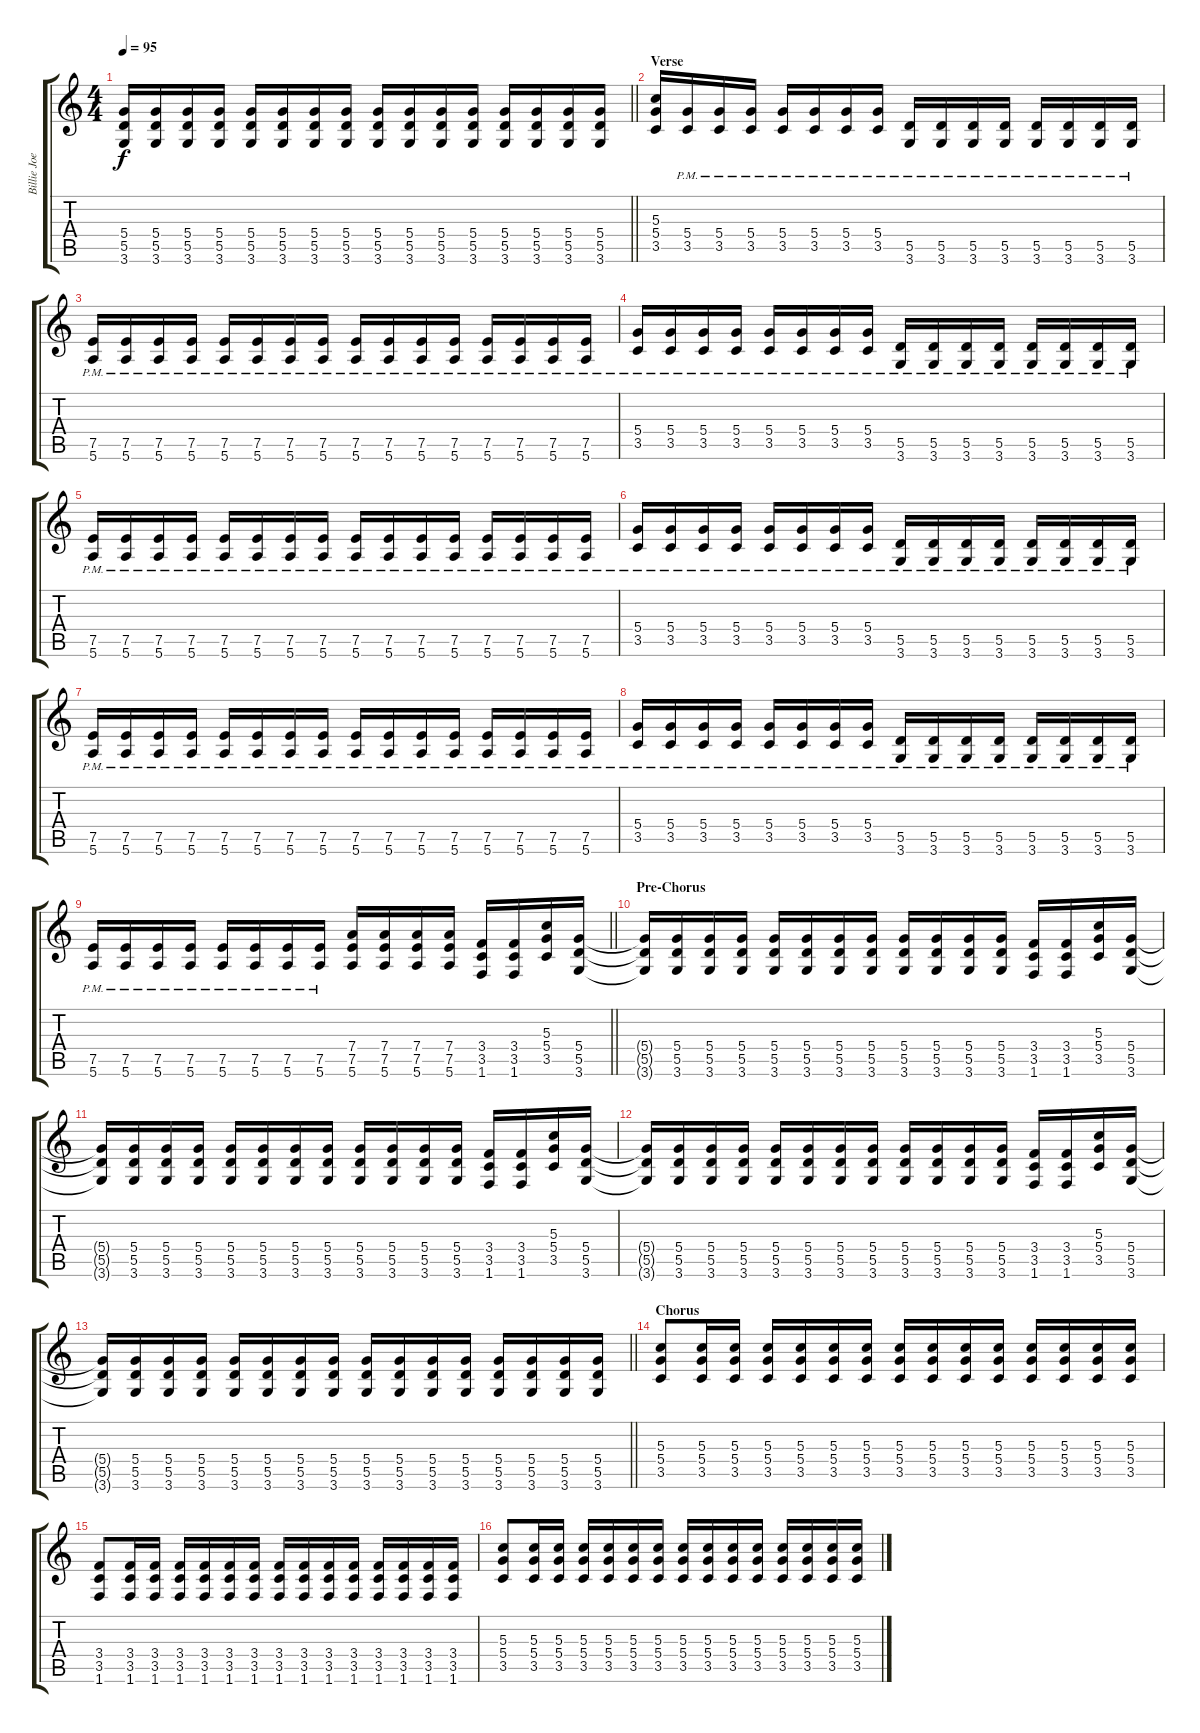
\track ("Billie Joe" "Billie Joe") {instrument overdrivenguitar}
\staff {score tabs}
\tuning (E4 B3 G3 D3 A2 E2) {hide}
\ts (4 4)
\tempo 95
\clef g2
\barLineRight lightlight
\ks c
(5.4{t} 5.5{t} 3.6{t}).16{dy f} (5.4 5.5 3.6).16 (5.4 5.5 3.6).16 (5.4 5.5 3.6).16 (5.4 5.5 3.6).16 (5.4 5.5 3.6).16 (5.4 5.5 3.6).16 (5.4 5.5 3.6).16 (5.4 5.5 3.6).16 (5.4 5.5 3.6).16 (5.4 5.5 3.6).16 (5.4 5.5 3.6).16 (5.4 5.5 3.6).16 (5.4 5.5 3.6).16 (5.4 5.5 3.6).16 (5.4 5.5 3.6).16 |
\section ("" "Verse")
(5.3 5.4 3.5).16 (5.4{pm} 3.5{pm}).16 (5.4{pm} 3.5{pm}).16 (5.4{pm} 3.5{pm}).16 (5.4{pm} 3.5{pm}).16 (5.4{pm} 3.5{pm}).16 (5.4{pm} 3.5{pm}).16 (5.4{pm} 3.5{pm}).16 (5.5{pm} 3.6{pm}).16 (5.5{pm} 3.6{pm}).16 (5.5{pm} 3.6{pm}).16 (5.5{pm} 3.6{pm}).16 (5.5{pm} 3.6{pm}).16 (5.5{pm} 3.6{pm}).16 (5.5{pm} 3.6{pm}).16 (5.5{pm} 3.6{pm}).16 |
(7.5{pm} 5.6{pm}).16 (7.5{pm} 5.6{pm}).16 (7.5{pm} 5.6{pm}).16 (7.5{pm} 5.6{pm}).16 (7.5{pm} 5.6{pm}).16 (7.5{pm} 5.6{pm}).16 (7.5{pm} 5.6{pm}).16 (7.5{pm} 5.6{pm}).16 (7.5{pm} 5.6{pm}).16 (7.5{pm} 5.6{pm}).16 (7.5{pm} 5.6{pm}).16 (7.5{pm} 5.6{pm}).16 (7.5{pm} 5.6{pm}).16 (7.5{pm} 5.6{pm}).16 (7.5{pm} 5.6{pm}).16 (7.5{pm} 5.6{pm}).16 |
(5.4{pm} 3.5{pm}).16 (5.4{pm} 3.5{pm}).16 (5.4{pm} 3.5{pm}).16 (5.4{pm} 3.5{pm}).16 (5.4{pm} 3.5{pm}).16 (5.4{pm} 3.5{pm}).16 (5.4{pm} 3.5{pm}).16 (5.4{pm} 3.5{pm}).16 (5.5{pm} 3.6{pm}).16 (5.5{pm} 3.6{pm}).16 (5.5{pm} 3.6{pm}).16 (5.5{pm} 3.6{pm}).16 (5.5{pm} 3.6{pm}).16 (5.5{pm} 3.6{pm}).16 (5.5{pm} 3.6{pm}).16 (5.5{pm} 3.6{pm}).16 |
(7.5{pm} 5.6{pm}).16 (7.5{pm} 5.6{pm}).16 (7.5{pm} 5.6{pm}).16 (7.5{pm} 5.6{pm}).16 (7.5{pm} 5.6{pm}).16 (7.5{pm} 5.6{pm}).16 (7.5{pm} 5.6{pm}).16 (7.5{pm} 5.6{pm}).16 (7.5{pm} 5.6{pm}).16 (7.5{pm} 5.6{pm}).16 (7.5{pm} 5.6{pm}).16 (7.5{pm} 5.6{pm}).16 (7.5{pm} 5.6{pm}).16 (7.5{pm} 5.6{pm}).16 (7.5{pm} 5.6{pm}).16 (7.5{pm} 5.6{pm}).16 |
(5.4{pm} 3.5{pm}).16 (5.4{pm} 3.5{pm}).16 (5.4{pm} 3.5{pm}).16 (5.4{pm} 3.5{pm}).16 (5.4{pm} 3.5{pm}).16 (5.4{pm} 3.5{pm}).16 (5.4{pm} 3.5{pm}).16 (5.4{pm} 3.5{pm}).16 (5.5{pm} 3.6{pm}).16 (5.5{pm} 3.6{pm}).16 (5.5{pm} 3.6{pm}).16 (5.5{pm} 3.6{pm}).16 (5.5{pm} 3.6{pm}).16 (5.5{pm} 3.6{pm}).16 (5.5{pm} 3.6{pm}).16 (5.5{pm} 3.6{pm}).16 |
(7.5{pm} 5.6{pm}).16 (7.5{pm} 5.6{pm}).16 (7.5{pm} 5.6{pm}).16 (7.5{pm} 5.6{pm}).16 (7.5{pm} 5.6{pm}).16 (7.5{pm} 5.6{pm}).16 (7.5{pm} 5.6{pm}).16 (7.5{pm} 5.6{pm}).16 (7.5{pm} 5.6{pm}).16 (7.5{pm} 5.6{pm}).16 (7.5{pm} 5.6{pm}).16 (7.5{pm} 5.6{pm}).16 (7.5{pm} 5.6{pm}).16 (7.5{pm} 5.6{pm}).16 (7.5{pm} 5.6{pm}).16 (7.5{pm} 5.6{pm}).16 |
(5.4{pm} 3.5).16 (5.4{pm} 3.5{pm}).16 (5.4{pm} 3.5{pm}).16 (5.4{pm} 3.5{pm}).16 (5.4{pm} 3.5{pm}).16 (5.4{pm} 3.5{pm}).16 (5.4{pm} 3.5{pm}).16 (5.4{pm} 3.5{pm}).16 (5.5{pm} 3.6{pm}).16 (5.5{pm} 3.6{pm}).16 (5.5{pm} 3.6{pm}).16 (5.5{pm} 3.6{pm}).16 (5.5{pm} 3.6{pm}).16 (5.5{pm} 3.6{pm}).16 (5.5{pm} 3.6{pm}).16 (5.5{pm} 3.6{pm}).16 |
\barLineRight lightlight
(7.5 5.6{pm}).16 (7.5 5.6{pm}).16 (7.5 5.6{pm}).16 (7.5 5.6{pm}).16 (7.5{pm} 5.6{pm}).16 (7.5{pm} 5.6{pm}).16 (7.5{pm} 5.6{pm}).16 (7.5{pm} 5.6{pm}).16 (7.4 7.5 5.6).16 (7.4 7.5 5.6).16 (7.4 7.5 5.6).16 (7.4 7.5 5.6).16 (3.4 3.5 1.6).16 (3.4 3.5 1.6).16 (5.3 5.4 3.5).16 (5.4 5.5 3.6).16 |
\section ("" "Pre-Chorus")
(5.4{t} 5.5{t} 3.6{t}).16 (5.4 5.5 3.6).16 (5.4 5.5 3.6).16 (5.4 5.5 3.6).16 (5.4 5.5 3.6).16 (5.4 5.5 3.6).16 (5.4 5.5 3.6).16 (5.4 5.5 3.6).16 (5.4 5.5 3.6).16 (5.4 5.5 3.6).16 (5.4 5.5 3.6).16 (5.4 5.5 3.6).16 (3.4 3.5 1.6).16 (3.4 3.5 1.6).16 (5.3 5.4 3.5).16 (5.4 5.5 3.6).16 |
(5.4{t} 5.5{t} 3.6{t}).16 (5.4 5.5 3.6).16 (5.4 5.5 3.6).16 (5.4 5.5 3.6).16 (5.4 5.5 3.6).16 (5.4 5.5 3.6).16 (5.4 5.5 3.6).16 (5.4 5.5 3.6).16 (5.4 5.5 3.6).16 (5.4 5.5 3.6).16 (5.4 5.5 3.6).16 (5.4 5.5 3.6).16 (3.4 3.5 1.6).16 (3.4 3.5 1.6).16 (5.3 5.4 3.5).16 (5.4 5.5 3.6).16 |
(5.4{t} 5.5{t} 3.6{t}).16 (5.4 5.5 3.6).16 (5.4 5.5 3.6).16 (5.4 5.5 3.6).16 (5.4 5.5 3.6).16 (5.4 5.5 3.6).16 (5.4 5.5 3.6).16 (5.4 5.5 3.6).16 (5.4 5.5 3.6).16 (5.4 5.5 3.6).16 (5.4 5.5 3.6).16 (5.4 5.5 3.6).16 (3.4 3.5 1.6).16 (3.4 3.5 1.6).16 (5.3 5.4 3.5).16 (5.4 5.5 3.6).16 |
\barLineRight lightlight
(5.4{t} 5.5{t} 3.6{t}).16 (5.4 5.5 3.6).16 (5.4 5.5 3.6).16 (5.4 5.5 3.6).16 (5.4 5.5 3.6).16 (5.4 5.5 3.6).16 (5.4 5.5 3.6).16 (5.4 5.5 3.6).16 (5.4 5.5 3.6).16 (5.4 5.5 3.6).16 (5.4 5.5 3.6).16 (5.4 5.5 3.6).16 (5.4 5.5 3.6).16 (5.4 5.5 3.6).16 (5.4 5.5 3.6).16 (5.4 5.5 3.6).16 |
\section ("" "Chorus")
(5.3 5.4 3.5).8 (5.3 5.4 3.5).16 (5.3 5.4 3.5).16 (5.3 5.4 3.5).16 (5.3 5.4 3.5).16 (5.3 5.4 3.5).16 (5.3 5.4 3.5).16 (5.3 5.4 3.5).16 (5.3 5.4 3.5).16 (5.3 5.4 3.5).16 (5.3 5.4 3.5).16 (5.3 5.4 3.5).16 (5.3 5.4 3.5).16 (5.3 5.4 3.5).16 (5.3 5.4 3.5).16 |
(3.4 3.5 1.6).8 (3.4 3.5 1.6).16 (3.4 3.5 1.6).16 (3.4 3.5 1.6).16 (3.4 3.5 1.6).16 (3.4 3.5 1.6).16 (3.4 3.5 1.6).16 (3.4 3.5 1.6).16 (3.4 3.5 1.6).16 (3.4 3.5 1.6).16 (3.4 3.5 1.6).16 (3.4 3.5 1.6).16 (3.4 3.5 1.6).16 (3.4 3.5 1.6).16 (3.4 3.5 1.6).16 |
(5.3 5.4 3.5).8 (5.3 5.4 3.5).16 (5.3 5.4 3.5).16 (5.3 5.4 3.5).16 (5.3 5.4 3.5).16 (5.3 5.4 3.5).16 (5.3 5.4 3.5).16 (5.3 5.4 3.5).16 (5.3 5.4 3.5).16 (5.3 5.4 3.5).16 (5.3 5.4 3.5).16 (5.3 5.4 3.5).16 (5.3 5.4 3.5).16 (5.3 5.4 3.5).16 (5.3 5.4 3.5).16
